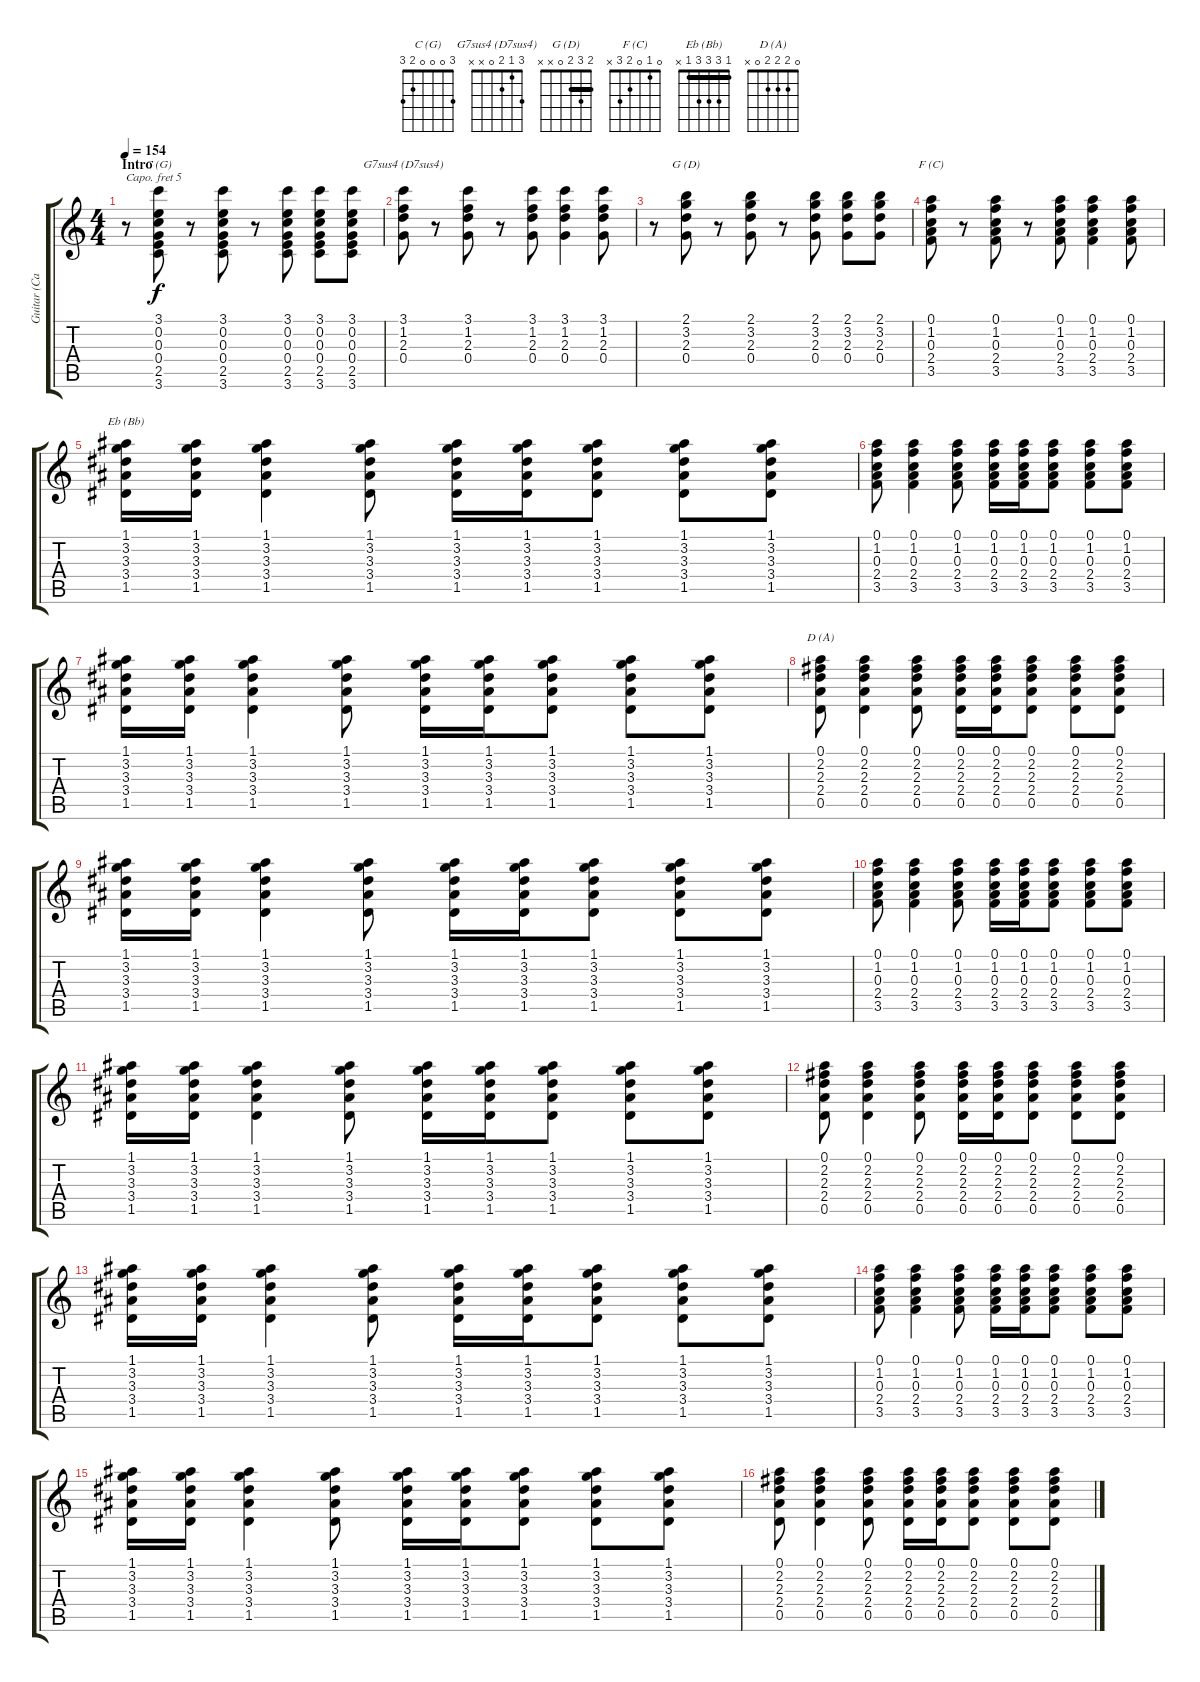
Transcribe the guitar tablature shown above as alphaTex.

\track ("Guitar (Capo 5th Fret)" "Guitar (Ca") {instrument acousticguitarsteel}
\staff {score tabs}
\capo 5
\tuning (E4 B3 G3 D3 A2 E2) {hide}
\chord ("C (G)" 3 0 0 0 2 3)
\chord ("G7sus4 (D7sus4)" 3 1 2 0 x x)
\chord ("G (D)" 2 3 2 0 x x) {barre 2}
\chord ("F (C)" 0 1 0 2 3 x)
\chord ("Eb (Bb)" 1 3 3 3 1 x) {barre 1}
\chord ("D (A)" 0 2 2 2 0 x)
\ts (4 4)
\section ("" "Intro")
\tempo 154
\clef g2
\ks c
r.8{dy f instrument acousticguitarsteel} (3.1 0.2 0.3 0.4 2.5 3.6).8{ch "C (G)"} r.8 (3.1 0.2 0.3 0.4 2.5 3.6).8 r.8 (3.1 0.2 0.3 0.4 2.5 3.6).8 (3.1 0.2 0.3 0.4 2.5 3.6).8 (3.1 0.2 0.3 0.4 2.5 3.6).8 |
(3.1 1.2 2.3 0.4).8{ch "G7sus4 (D7sus4)"} r.8 (3.1 1.2 2.3 0.4).8 r.8 (3.1 1.2 2.3 0.4).8 (3.1 1.2 2.3 0.4).4 (3.1 1.2 2.3 0.4).8 |
r.8 (2.1 3.2 2.3 0.4).8{ch "G (D)"} r.8 (2.1 3.2 2.3 0.4).8 r.8 (2.1 3.2 2.3 0.4).8 (2.1 3.2 2.3 0.4).8 (2.1 3.2 2.3 0.4).8 |
(0.1 1.2 0.3 2.4 3.5).8{ch "F (C)"} r.8 (0.1 1.2 0.3 2.4 3.5).8 r.8 (0.1 1.2 0.3 2.4 3.5).8 (0.1 1.2 0.3 2.4 3.5).4 (0.1 1.2 0.3 2.4 3.5).8 |
(1.1 3.2 3.3 3.4 1.5).16{ch "Eb (Bb)"} (1.1 3.2 3.3 3.4 1.5).16 (1.1 3.2 3.3 3.4 1.5).4 (1.1 3.2 3.3 3.4 1.5).8 (1.1 3.2 3.3 3.4 1.5).16 (1.1 3.2 3.3 3.4 1.5).16 (1.1 3.2 3.3 3.4 1.5).8 (1.1 3.2 3.3 3.4 1.5).8 (1.1 3.2 3.3 3.4 1.5).8 |
(0.1 1.2 0.3 2.4 3.5).8 (0.1 1.2 0.3 2.4 3.5).4 (0.1 1.2 0.3 2.4 3.5).8 (0.1 1.2 0.3 2.4 3.5).16 (0.1 1.2 0.3 2.4 3.5).16 (0.1 1.2 0.3 2.4 3.5).8 (0.1 1.2 0.3 2.4 3.5).8 (0.1 1.2 0.3 2.4 3.5).8 |
(1.1 3.2 3.3 3.4 1.5).16 (1.1 3.2 3.3 3.4 1.5).16 (1.1 3.2 3.3 3.4 1.5).4 (1.1 3.2 3.3 3.4 1.5).8 (1.1 3.2 3.3 3.4 1.5).16 (1.1 3.2 3.3 3.4 1.5).16 (1.1 3.2 3.3 3.4 1.5).8 (1.1 3.2 3.3 3.4 1.5).8 (1.1 3.2 3.3 3.4 1.5).8 |
(0.1 2.2 2.3 2.4 0.5).8{ch "D (A)"} (0.1 2.2 2.3 2.4 0.5).4 (0.1 2.2 2.3 2.4 0.5).8 (0.1 2.2 2.3 2.4 0.5).16 (0.1 2.2 2.3 2.4 0.5).16 (0.1 2.2 2.3 2.4 0.5).8 (0.1 2.2 2.3 2.4 0.5).8 (0.1 2.2 2.3 2.4 0.5).8 |
(1.1 3.2 3.3 3.4 1.5).16 (1.1 3.2 3.3 3.4 1.5).16 (1.1 3.2 3.3 3.4 1.5).4 (1.1 3.2 3.3 3.4 1.5).8 (1.1 3.2 3.3 3.4 1.5).16 (1.1 3.2 3.3 3.4 1.5).16 (1.1 3.2 3.3 3.4 1.5).8 (1.1 3.2 3.3 3.4 1.5).8 (1.1 3.2 3.3 3.4 1.5).8 |
(0.1 1.2 0.3 2.4 3.5).8 (0.1 1.2 0.3 2.4 3.5).4 (0.1 1.2 0.3 2.4 3.5).8 (0.1 1.2 0.3 2.4 3.5).16 (0.1 1.2 0.3 2.4 3.5).16 (0.1 1.2 0.3 2.4 3.5).8 (0.1 1.2 0.3 2.4 3.5).8 (0.1 1.2 0.3 2.4 3.5).8 |
(1.1 3.2 3.3 3.4 1.5).16 (1.1 3.2 3.3 3.4 1.5).16 (1.1 3.2 3.3 3.4 1.5).4 (1.1 3.2 3.3 3.4 1.5).8 (1.1 3.2 3.3 3.4 1.5).16 (1.1 3.2 3.3 3.4 1.5).16 (1.1 3.2 3.3 3.4 1.5).8 (1.1 3.2 3.3 3.4 1.5).8 (1.1 3.2 3.3 3.4 1.5).8 |
(0.1 2.2 2.3 2.4 0.5).8 (0.1 2.2 2.3 2.4 0.5).4 (0.1 2.2 2.3 2.4 0.5).8 (0.1 2.2 2.3 2.4 0.5).16 (0.1 2.2 2.3 2.4 0.5).16 (0.1 2.2 2.3 2.4 0.5).8 (0.1 2.2 2.3 2.4 0.5).8 (0.1 2.2 2.3 2.4 0.5).8 |
(1.1 3.2 3.3 3.4 1.5).16 (1.1 3.2 3.3 3.4 1.5).16 (1.1 3.2 3.3 3.4 1.5).4 (1.1 3.2 3.3 3.4 1.5).8 (1.1 3.2 3.3 3.4 1.5).16 (1.1 3.2 3.3 3.4 1.5).16 (1.1 3.2 3.3 3.4 1.5).8 (1.1 3.2 3.3 3.4 1.5).8 (1.1 3.2 3.3 3.4 1.5).8 |
(0.1 1.2 0.3 2.4 3.5).8 (0.1 1.2 0.3 2.4 3.5).4 (0.1 1.2 0.3 2.4 3.5).8 (0.1 1.2 0.3 2.4 3.5).16 (0.1 1.2 0.3 2.4 3.5).16 (0.1 1.2 0.3 2.4 3.5).8 (0.1 1.2 0.3 2.4 3.5).8 (0.1 1.2 0.3 2.4 3.5).8 |
(1.1 3.2 3.3 3.4 1.5).16 (1.1 3.2 3.3 3.4 1.5).16 (1.1 3.2 3.3 3.4 1.5).4 (1.1 3.2 3.3 3.4 1.5).8 (1.1 3.2 3.3 3.4 1.5).16 (1.1 3.2 3.3 3.4 1.5).16 (1.1 3.2 3.3 3.4 1.5).8 (1.1 3.2 3.3 3.4 1.5).8 (1.1 3.2 3.3 3.4 1.5).8 |
(0.1 2.2 2.3 2.4 0.5).8 (0.1 2.2 2.3 2.4 0.5).4 (0.1 2.2 2.3 2.4 0.5).8 (0.1 2.2 2.3 2.4 0.5).16 (0.1 2.2 2.3 2.4 0.5).16 (0.1 2.2 2.3 2.4 0.5).8 (0.1 2.2 2.3 2.4 0.5).8 (0.1 2.2 2.3 2.4 0.5).8
